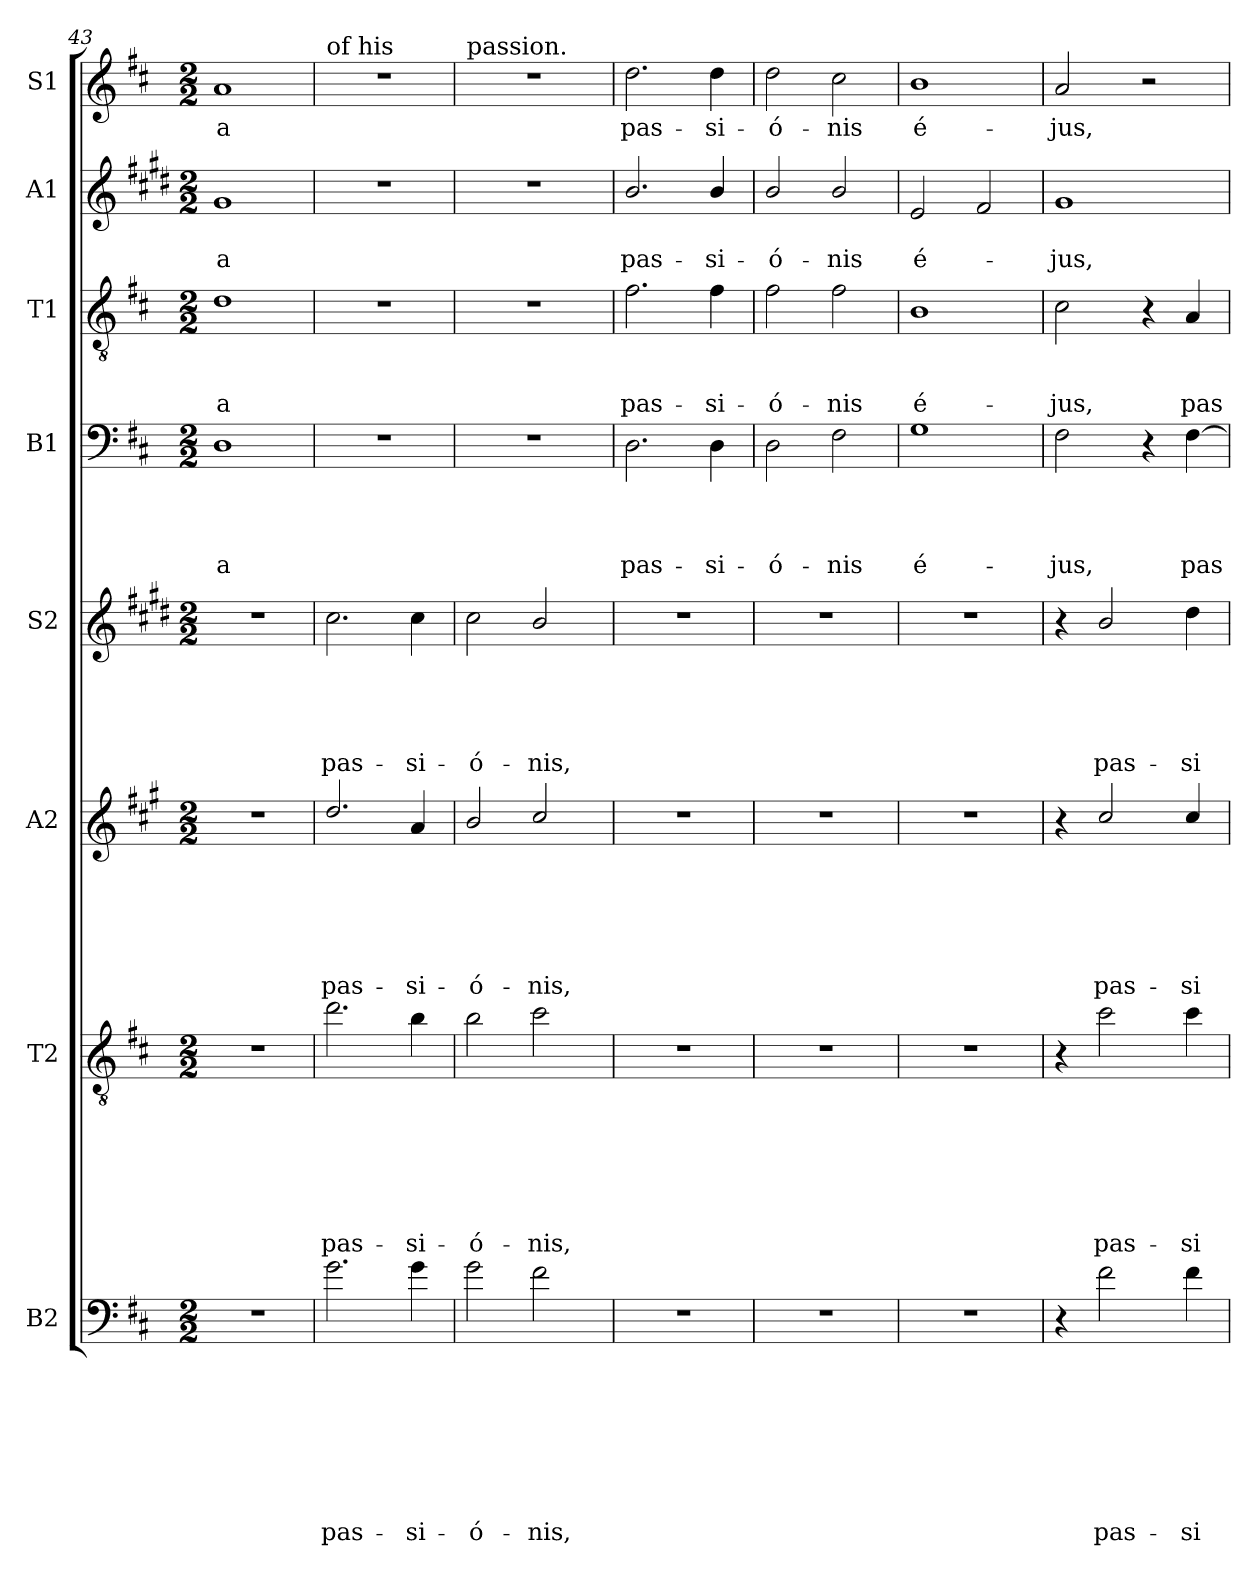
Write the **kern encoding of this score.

**kern	**text	**text	**text	**text	**text	**text	**text	**text	**kern	**text	**text	**text	**text	**text	**text	**text	**kern	**text	**text	**text	**text	**text	**text	**kern	**text	**text	**text	**text	**text	**kern	**text	**text	**text	**text	**kern	**text	**text	**text	**kern	**text	**text	**kern	**text
*part8	*part8	*part8	*part8	*part8	*part8	*part8	*part8	*part8	*part7	*part7	*part7	*part7	*part7	*part7	*part7	*part7	*part6	*part6	*part6	*part6	*part6	*part6	*part6	*part5	*part5	*part5	*part5	*part5	*part5	*part4	*part4	*part4	*part4	*part4	*part3	*part3	*part3	*part3	*part2	*part2	*part2	*part1	*part1
*staff8	*staff8	*staff8	*staff8	*staff8	*staff8	*staff8	*staff8	*staff8	*staff7	*staff7	*staff7	*staff7	*staff7	*staff7	*staff7	*staff7	*staff6	*staff6	*staff6	*staff6	*staff6	*staff6	*staff6	*staff5	*staff5	*staff5	*staff5	*staff5	*staff5	*staff4	*staff4	*staff4	*staff4	*staff4	*staff3	*staff3	*staff3	*staff3	*staff2	*staff2	*staff2	*staff1	*staff1
*I"B2	*	*	*	*	*	*	*	*	*I"T2	*	*	*	*	*	*	*	*I"A2	*	*	*	*	*	*	*I"S2	*	*	*	*	*	*I"B1	*	*	*	*	*I"T1	*	*	*	*I"A1	*	*	*I"S1	*
*clefF4	*	*	*	*	*	*	*	*	*clefGv2	*	*	*	*	*	*	*	*clefG2	*	*	*	*	*	*	*clefG2	*	*	*	*	*	*clefF4	*	*	*	*	*clefGv2	*	*	*	*clefG2	*	*	*clefG2	*
*ITrd7c12	*	*	*	*	*	*	*	*	*ITrd8c14	*	*	*	*	*	*	*	*ITrd4c7	*	*	*	*	*	*	*ITrd1c2	*	*	*	*	*	*	*	*	*	*	*	*	*	*	*ITrd1c2	*	*	*	*
*k[f#c#]	*	*	*	*	*	*	*	*	*k[f#c#]	*	*	*	*	*	*	*	*k[f#c#]	*	*	*	*	*	*	*k[f#c#]	*	*	*	*	*	*k[f#c#]	*	*	*	*	*k[f#c#]	*	*	*	*k[f#c#]	*	*	*k[f#c#]	*
*D:	*	*	*	*	*	*	*	*	*D:	*	*	*	*	*	*	*	*D:	*	*	*	*	*	*	*D:	*	*	*	*	*	*D:	*	*	*	*	*D:	*	*	*	*D:	*	*	*D:	*
*M2/2	*	*	*	*	*	*	*	*	*M2/2	*	*	*	*	*	*	*	*M2/2	*	*	*	*	*	*	*M2/2	*	*	*	*	*	*M2/2	*	*	*	*	*M2/2	*	*	*	*M2/2	*	*	*M2/2	*
=43	=43	=43	=43	=43	=43	=43	=43	=43	=43	=43	=43	=43	=43	=43	=43	=43	=43	=43	=43	=43	=43	=43	=43	=43	=43	=43	=43	=43	=43	=43	=43	=43	=43	=43	=43	=43	=43	=43	=43	=43	=43	=43	=43
!	!	!	!	!	!	!	!	!	!	!	!	!	!	!	!	!	!	!	!	!	!	!	!	!	!	!	!	!	!	!	!	!	!	!LO:LY:b	!	!	!	!LO:LY:b	!	!	!LO:LY:b	!	!LO:LY:b
1r	.	.	.	.	.	.	.	.	1r	.	.	.	.	.	.	.	1r	.	.	.	.	.	.	1r	.	.	.	.	.	1D	.	.	.	-a	1d	.	.	-a	1f#	.	-a	1a	-a
=44	=44	=44	=44	=44	=44	=44	=44	=44	=44	=44	=44	=44	=44	=44	=44	=44	=44	=44	=44	=44	=44	=44	=44	=44	=44	=44	=44	=44	=44	=44	=44	=44	=44	=44	=44	=44	=44	=44	=44	=44	=44	=44	=44
!	!	!	!	!	!	!	!	!	!	!	!	!	!	!	!	!	!	!	!	!	!	!	!	!	!	!	!	!	!	!	!	!	!	!	!	!	!	!	!	!	!	!LO:TX:a:t=of his	!
!	!	!	!	!	!	!	!	!LO:LY:b	!	!	!	!	!	!	!	!LO:LY:b	!	!	!	!	!	!	!LO:LY:b	!	!	!	!	!	!LO:LY:b	!	!	!	!	!	!	!	!	!	!	!	!	!	!
2.G\	.	.	.	.	.	.	.	pas-	2.d\	.	.	.	.	.	.	pas-	2.g/	.	.	.	.	.	pas-	2.b\	.	.	.	.	pas-	1r	.	.	.	.	1r	.	.	.	1r	.	.	1r	.
!	!	!	!	!	!	!	!	!LO:LY:b	!	!	!	!	!	!	!	!LO:LY:b	!	!	!	!	!	!	!LO:LY:b	!	!	!	!	!	!LO:LY:b	!	!	!	!	!	!	!	!	!	!	!	!	!	!
4G\	.	.	.	.	.	.	.	-si-	4B\	.	.	.	.	.	.	-si-	4d/	.	.	.	.	.	-si-	4b\	.	.	.	.	-si-	.	.	.	.	.	.	.	.	.	.	.	.	.	.
=45	=45	=45	=45	=45	=45	=45	=45	=45	=45	=45	=45	=45	=45	=45	=45	=45	=45	=45	=45	=45	=45	=45	=45	=45	=45	=45	=45	=45	=45	=45	=45	=45	=45	=45	=45	=45	=45	=45	=45	=45	=45	=45	=45
!	!	!	!	!	!	!	!	!	!	!	!	!	!	!	!	!	!	!	!	!	!	!	!	!	!	!	!	!	!	!	!	!	!	!	!	!	!	!	!	!	!	!LO:TX:a:t=passion.	!
!	!	!	!	!	!	!	!	!LO:LY:b	!	!	!	!	!	!	!	!LO:LY:b	!	!	!	!	!	!	!LO:LY:b	!	!	!	!	!	!LO:LY:b	!	!	!	!	!	!	!	!	!	!	!	!	!	!
2G\	.	.	.	.	.	.	.	-ó-	2B\	.	.	.	.	.	.	-ó-	2e/	.	.	.	.	.	-ó-	2b\	.	.	.	.	-ó-	1r	.	.	.	.	1r	.	.	.	1r	.	.	1r	.
!	!	!	!	!	!	!	!	!LO:LY:b	!	!	!	!	!	!	!	!LO:LY:b	!	!	!	!	!	!	!LO:LY:b	!	!	!	!	!	!LO:LY:b	!	!	!	!	!	!	!	!	!	!	!	!	!	!
2F#\	.	.	.	.	.	.	.	-nis,	2c#\	.	.	.	.	.	.	-nis,	2f#/	.	.	.	.	.	-nis,	2a/	.	.	.	.	-nis,	.	.	.	.	.	.	.	.	.	.	.	.	.	.
=46	=46	=46	=46	=46	=46	=46	=46	=46	=46	=46	=46	=46	=46	=46	=46	=46	=46	=46	=46	=46	=46	=46	=46	=46	=46	=46	=46	=46	=46	=46	=46	=46	=46	=46	=46	=46	=46	=46	=46	=46	=46	=46	=46
!	!	!	!	!	!	!	!	!	!	!	!	!	!	!	!	!	!	!	!	!	!	!	!	!	!	!	!	!	!	!	!	!	!	!LO:LY:b	!	!	!	!LO:LY:b	!	!	!LO:LY:b	!	!LO:LY:b
1r	.	.	.	.	.	.	.	.	1r	.	.	.	.	.	.	.	1r	.	.	.	.	.	.	1r	.	.	.	.	.	2.D\	.	.	.	pas-	2.f#\	.	.	pas-	2.a/	.	pas-	2.dd\	pas-
!	!	!	!	!	!	!	!	!	!	!	!	!	!	!	!	!	!	!	!	!	!	!	!	!	!	!	!	!	!	!	!	!	!	!LO:LY:b	!	!	!	!LO:LY:b	!	!	!LO:LY:b	!	!LO:LY:b
.	.	.	.	.	.	.	.	.	.	.	.	.	.	.	.	.	.	.	.	.	.	.	.	.	.	.	.	.	.	4D\	.	.	.	-si-	4f#\	.	.	-si-	4a/	.	-si-	4dd\	-si-
=47	=47	=47	=47	=47	=47	=47	=47	=47	=47	=47	=47	=47	=47	=47	=47	=47	=47	=47	=47	=47	=47	=47	=47	=47	=47	=47	=47	=47	=47	=47	=47	=47	=47	=47	=47	=47	=47	=47	=47	=47	=47	=47	=47
!	!	!	!	!	!	!	!	!	!	!	!	!	!	!	!	!	!	!	!	!	!	!	!	!	!	!	!	!	!	!	!	!	!	!LO:LY:b	!	!	!	!LO:LY:b	!	!	!LO:LY:b	!	!LO:LY:b
1r	.	.	.	.	.	.	.	.	1r	.	.	.	.	.	.	.	1r	.	.	.	.	.	.	1r	.	.	.	.	.	2D\	.	.	.	-ó-	2f#\	.	.	-ó-	2a/	.	-ó-	2dd\	-ó-
!	!	!	!	!	!	!	!	!	!	!	!	!	!	!	!	!	!	!	!	!	!	!	!	!	!	!	!	!	!	!	!	!	!	!LO:LY:b	!	!	!	!LO:LY:b	!	!	!LO:LY:b	!	!LO:LY:b
.	.	.	.	.	.	.	.	.	.	.	.	.	.	.	.	.	.	.	.	.	.	.	.	.	.	.	.	.	.	2F#\	.	.	.	-nis	2f#\	.	.	-nis	2a/	.	-nis	2cc#\	-nis
=48	=48	=48	=48	=48	=48	=48	=48	=48	=48	=48	=48	=48	=48	=48	=48	=48	=48	=48	=48	=48	=48	=48	=48	=48	=48	=48	=48	=48	=48	=48	=48	=48	=48	=48	=48	=48	=48	=48	=48	=48	=48	=48	=48
!	!	!	!	!	!	!	!	!	!	!	!	!	!	!	!	!	!	!	!	!	!	!	!	!	!	!	!	!	!	!	!	!	!	!LO:LY:b	!	!	!	!LO:LY:b	!	!	!LO:LY:b	!	!LO:LY:b
1r	.	.	.	.	.	.	.	.	1r	.	.	.	.	.	.	.	1r	.	.	.	.	.	.	1r	.	.	.	.	.	1G	.	.	.	é-	1B	.	.	é-	2d/	.	é-	1b	é-
.	.	.	.	.	.	.	.	.	.	.	.	.	.	.	.	.	.	.	.	.	.	.	.	.	.	.	.	.	.	.	.	.	.	.	.	.	.	.	2e/	.	.	.	.
!!LO:PB:g=z
=49	=49	=49	=49	=49	=49	=49	=49	=49	=49	=49	=49	=49	=49	=49	=49	=49	=49	=49	=49	=49	=49	=49	=49	=49	=49	=49	=49	=49	=49	=49	=49	=49	=49	=49	=49	=49	=49	=49	=49	=49	=49	=49	=49
!	!	!	!	!	!	!	!	!	!	!	!	!	!	!	!	!	!	!	!	!	!	!	!	!	!	!	!	!	!	!	!	!	!	!LO:LY:b	!	!	!	!LO:LY:b	!	!	!LO:LY:b	!	!LO:LY:b
4r	.	.	.	.	.	.	.	.	4r	.	.	.	.	.	.	.	4r	.	.	.	.	.	.	4r	.	.	.	.	.	2F#\	.	.	.	-jus,	2c#\	.	.	-jus,	1f#	.	-jus,	2a/	-jus,
!	!	!	!	!	!	!	!	!LO:LY:b	!	!	!	!	!	!	!	!LO:LY:b	!	!	!	!	!	!	!LO:LY:b	!	!	!	!	!	!LO:LY:b	!	!	!	!	!	!	!	!	!	!	!	!	!	!
2F#\	.	.	.	.	.	.	.	pas-	2c#\	.	.	.	.	.	.	pas-	2f#/	.	.	.	.	.	pas-	2a/	.	.	.	.	pas-	.	.	.	.	.	.	.	.	.	.	.	.	.	.
.	.	.	.	.	.	.	.	.	.	.	.	.	.	.	.	.	.	.	.	.	.	.	.	.	.	.	.	.	.	4r	.	.	.	.	4r	.	.	.	.	.	.	2r	.
!	!	!	!	!	!	!	!	!LO:LY:b	!	!	!	!	!	!	!	!LO:LY:b	!	!	!	!	!	!	!LO:LY:b	!	!	!	!	!	!LO:LY:b	!	!	!	!	!LO:LY:b	!	!	!	!LO:LY:b	!	!	!	!	!
4F#\	.	.	.	.	.	.	.	-si-	4c#\	.	.	.	.	.	.	-si-	4f#/	.	.	.	.	.	-si-	4cc#\	.	.	.	.	-si-	[4F#\	.	.	.	pas-	4A/	.	.	pas-	.	.	.	.	.
=	=	=	=	=	=	=	=	=	=	=	=	=	=	=	=	=	=	=	=	=	=	=	=	=	=	=	=	=	=	=	=	=	=	=	=	=	=	=	=	=	=	=	=
*-	*-	*-	*-	*-	*-	*-	*-	*-	*-	*-	*-	*-	*-	*-	*-	*-	*-	*-	*-	*-	*-	*-	*-	*-	*-	*-	*-	*-	*-	*-	*-	*-	*-	*-	*-	*-	*-	*-	*-	*-	*-	*-	*-
